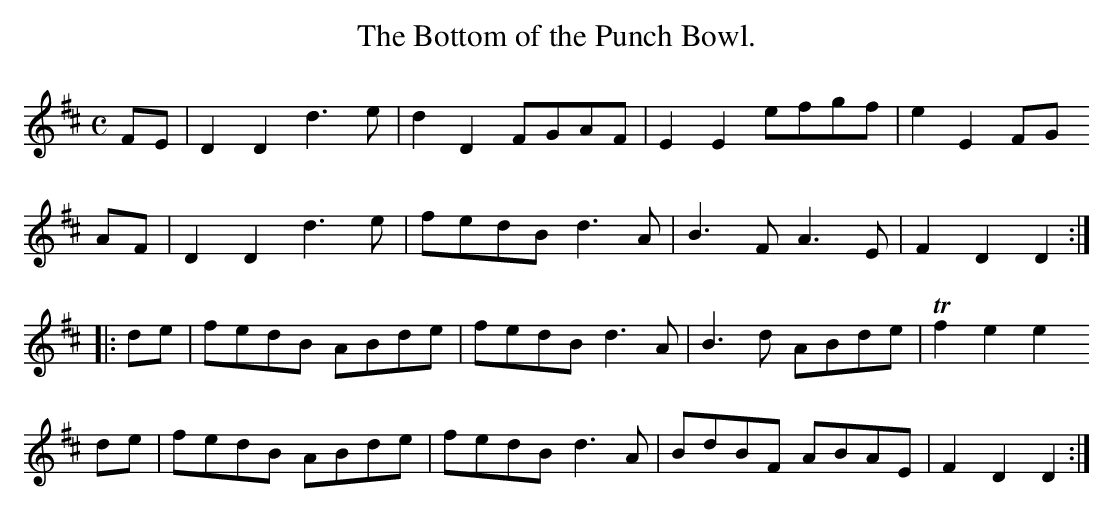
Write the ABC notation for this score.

X:1
T:The Bottom of the Punch Bowl.
M:C
L:1/8
K:D
FE|D2D2 d3 e|d2D2 FGAF|E2E2 efgf| e2E2 FG
AF|D2D2 d3 e|fedB d3 A|B3 F A3 E| F2D2 D2::
de|fedB ABde|fedB d3 A|B3 d ABde|Tf2e2 e2
de|fedB ABde|fedB d3 A|BdBF ABAE| F2D2 D2:|
